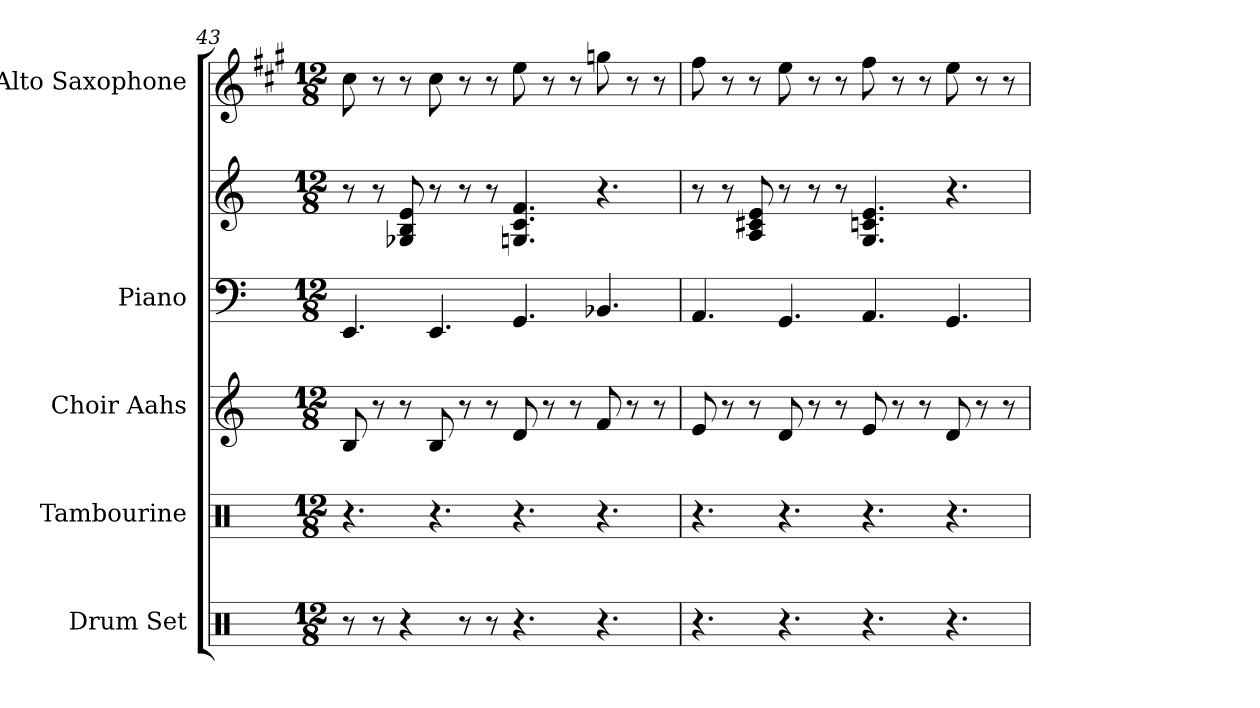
**kern	**kern	**kern	**kern	**kern	**kern
*part5	*part4	*part3	*part2	*part2	*part1
*staff6	*staff5	*staff4	*staff3	*staff2	*staff1
*I"Drum Set	*I"Tambourine	*I"Choir Aahs	*I"Piano	*	*I"Alto Saxophone
*I'Drums	*I'Tbr	*I'Ch. Aa.	*I'Pno.	*	*I'A. Sax.
*clefX	*clefX	*clefG2	*clefF4	*clefG2	*clefG2
*	*	*	*	*	*ITrd5c9
*k[]	*k[]	*k[]	*k[]	*k[]	*k[]
*M12/8	*M12/8	*M12/8	*M12/8	*M12/8	*M12/8
=43	=43	=43	=43	=43	=43
8r	4.r	8B	4.EE	8r	8e
8r	.	8r	.	8r	8r
4r	.	8r	.	8B 8G-X 8e	8r
.	4.r	8B	4.EE	8r	8e
8r	.	8r	.	8r	8r
8r	.	8r	.	8r	8r
4.r	4.r	8d	4.GG	4.c 4.Gn 4.f	8g
.	.	8r	.	.	8r
.	.	8r	.	.	8r
4.r	4.r	8f	4.BB-X	4.r	8b-X
.	.	8r	.	.	8r
.	.	8r	.	.	8r
=44	=44	=44	=44	=44	=44
4.r	4.r	8e	4.AA	8r	8a
.	.	8r	.	8r	8r
.	.	8r	.	8c#X 8e 8A	8r
4.r	4.r	8d	4.GG	8r	8g
.	.	8r	.	8r	8r
.	.	8r	.	8r	8r
4.r	4.r	8e	4.AA	4.G 4.e 4.cn	8a
.	.	8r	.	.	8r
.	.	8r	.	.	8r
4.r	4.r	8d	4.GG	4.r	8g
.	.	8r	.	.	8r
.	.	8r	.	.	8r
=	=	=	=	=	=
*-	*-	*-	*-	*-	*-
